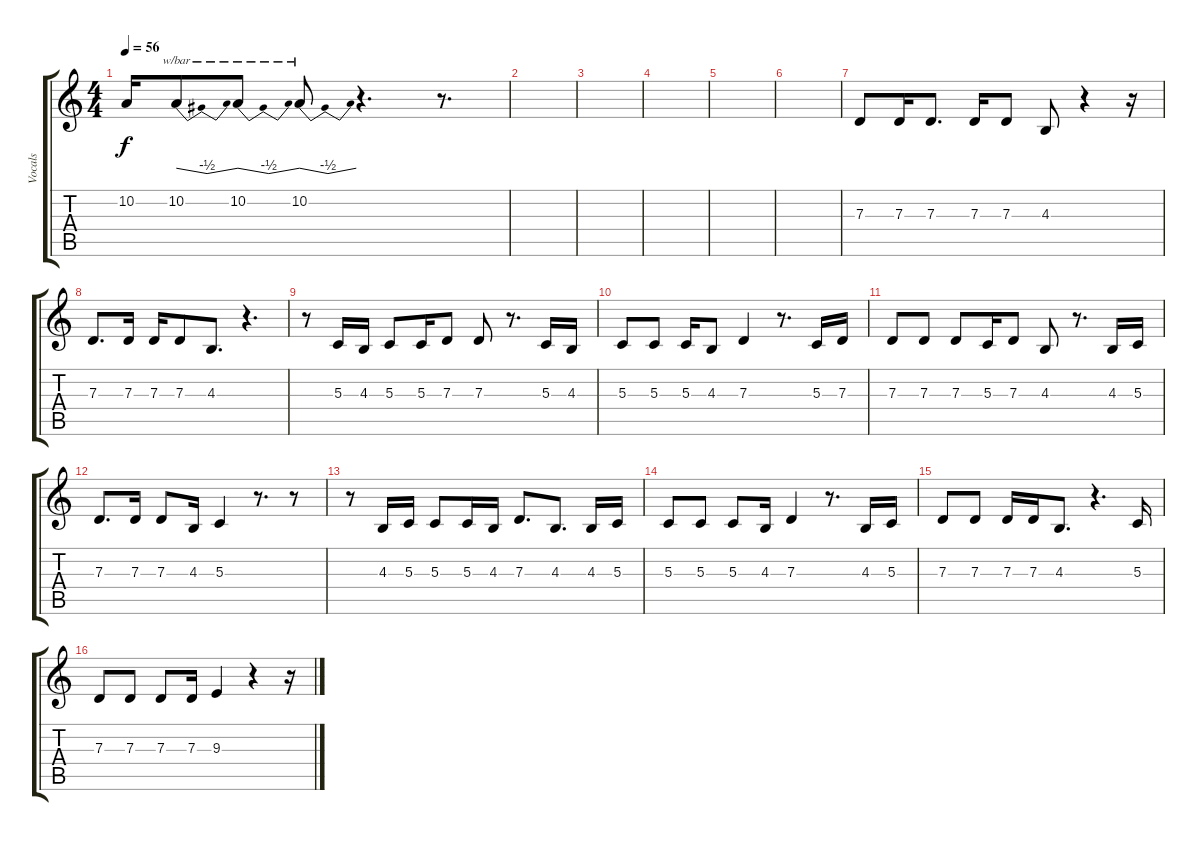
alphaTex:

\track ("Vocals" "Vocals") {instrument viola}
\staff {score tabs}
\tuning (E4 B3 G3 D3 A2 E2) {hide}
\ts (4 4)
\tempo 56
\clef g2
\ks c
10.2{t}.16{dy f} 10.2.8{tbe (dip default 0 0 30 -2 60 0)} 10.2.8{tbe (dip default 0 0 30 -2 60 0)} 10.2.8{tbe (dip default 0 0 30 -2 60 0)} r.4{d} r.8{d volume 16 instrument viola} |
|
|
|
|
|
7.3.8 7.3.16 7.3.8{d} 7.3.16 7.3.8 4.3.8 r.4 r.16 |
7.3.8{d} 7.3.16 7.3.16 7.3.8 4.3.8{d} r.4{d} |
r.8 5.3.16 4.3.16 5.3.8 5.3.16 7.3.8 7.3.8 r.8{d} 5.3.16 4.3.16 |
5.3.8 5.3.8 5.3.16 4.3.8 7.3.4 r.8{d} 5.3.16 7.3.16 |
7.3.8 7.3.8 7.3.8 5.3.16 7.3.8 4.3.8 r.8{d} 4.3.16 5.3.16 |
7.3.8{d} 7.3.16 7.3.8 4.3.16 5.3.4 r.8{d} r.8 |
r.8 4.3.16 5.3.16 5.3.8 5.3.16 4.3.16 7.3.8{d} 4.3.8{d} 4.3.16 5.3.16 |
5.3.8 5.3.8 5.3.8 4.3.16 7.3.4 r.8{d} 4.3.16 5.3.16 |
7.3.8 7.3.8 7.3.16 7.3.16 4.3.8{d} r.4{d} 5.3.16 |
7.3.8 7.3.8 7.3.8 7.3.16 9.3.4 r.4 r.16
